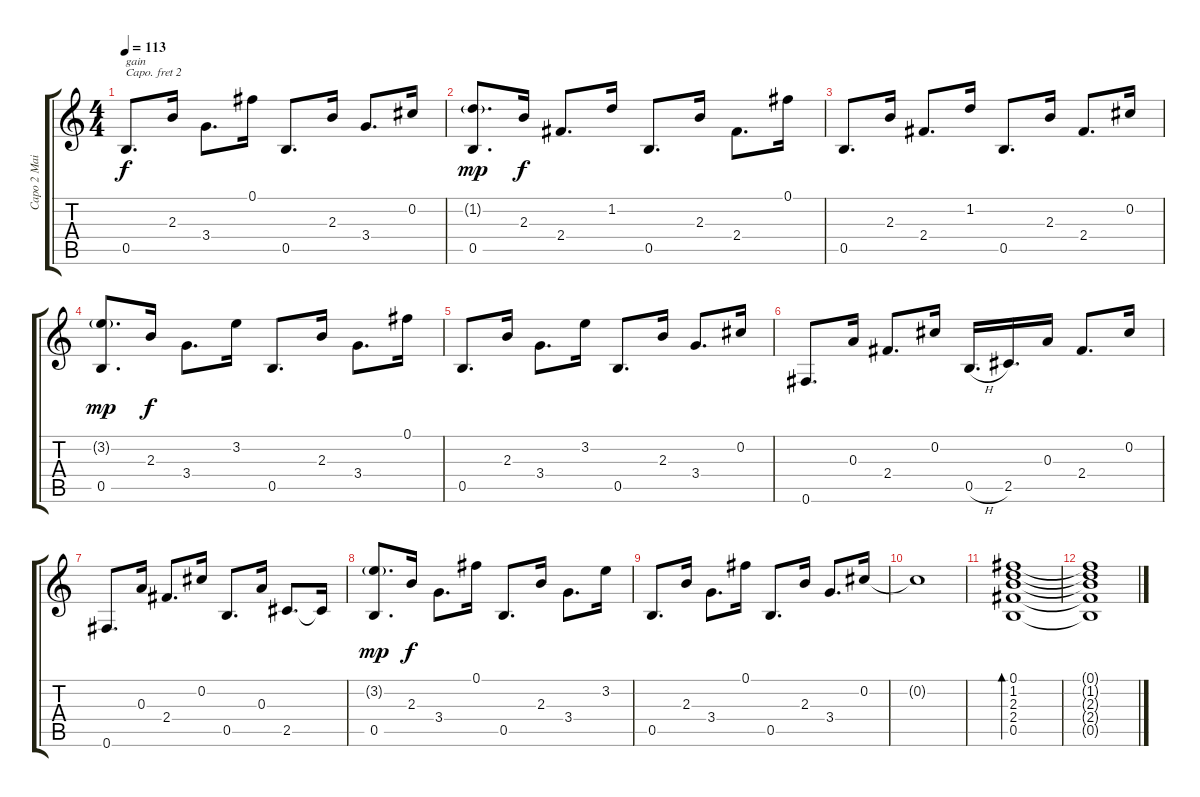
\track ("Capo 2 Main" "Capo 2 Mai") {instrument acousticguitarsteel}
\staff {score tabs}
\capo 2
\tuning (E4 B3 G3 D3 A2 E2) {hide}
\ts (4 4)
\tempo 113
\clef g2
\ks c
0.5.8{d txt "gain" dy f} 2.3.16 3.4.8{d} 0.1.16 0.5.8{d} 2.3.16 3.4.8{d} 0.2.16 |
(1.2{g} 0.5).8{d dy mp} 2.3.16{dy f} 2.4.8{d} 1.2.16 0.5.8{d} 2.3.16 2.4.8{d} 0.1.16 |
0.5.8{d} 2.3.16 2.4.8{d} 1.2.16 0.5.8{d} 2.3.16 2.4.8{d} 0.2.16 |
(3.2{g} 0.5).8{d dy mp} 2.3.16{dy f} 3.4.8{d} 3.2.16 0.5.8{d} 2.3.16 3.4.8{d} 0.1.16 |
0.5.8{d} 2.3.16 3.4.8{d} 3.2.16 0.5.8{d} 2.3.16 3.4.8{d} 0.2.16 |
0.6.8{d} 0.3.16 2.4.8{d} 0.2.16 0.5{h}.16{d} 2.5.16{d} 0.3.16 2.4.8{d} 0.2.16 |
0.6.8{d} 0.3.16 2.4.8{d} 0.2.16 0.5.8{d} 0.3.16 2.5.8{d} 2.5{t}.16 |
(3.2{g} 0.5).8{d dy mp} 2.3.16{dy f} 3.4.8{d} 0.1.16 0.5.8{d} 2.3.16 3.4.8{d} 3.2.16 |
0.5.8{d} 2.3.16 3.4.8{d} 0.1.16 0.5.8{d} 2.3.16 3.4.8{d} 0.2.16 |
0.2{t}.1 |
(0.1 1.2 2.3 2.4 0.5).1{bd 480} |
(0.1{t} 1.2{t} 2.3{t} 2.4{t} 0.5{t}).1
